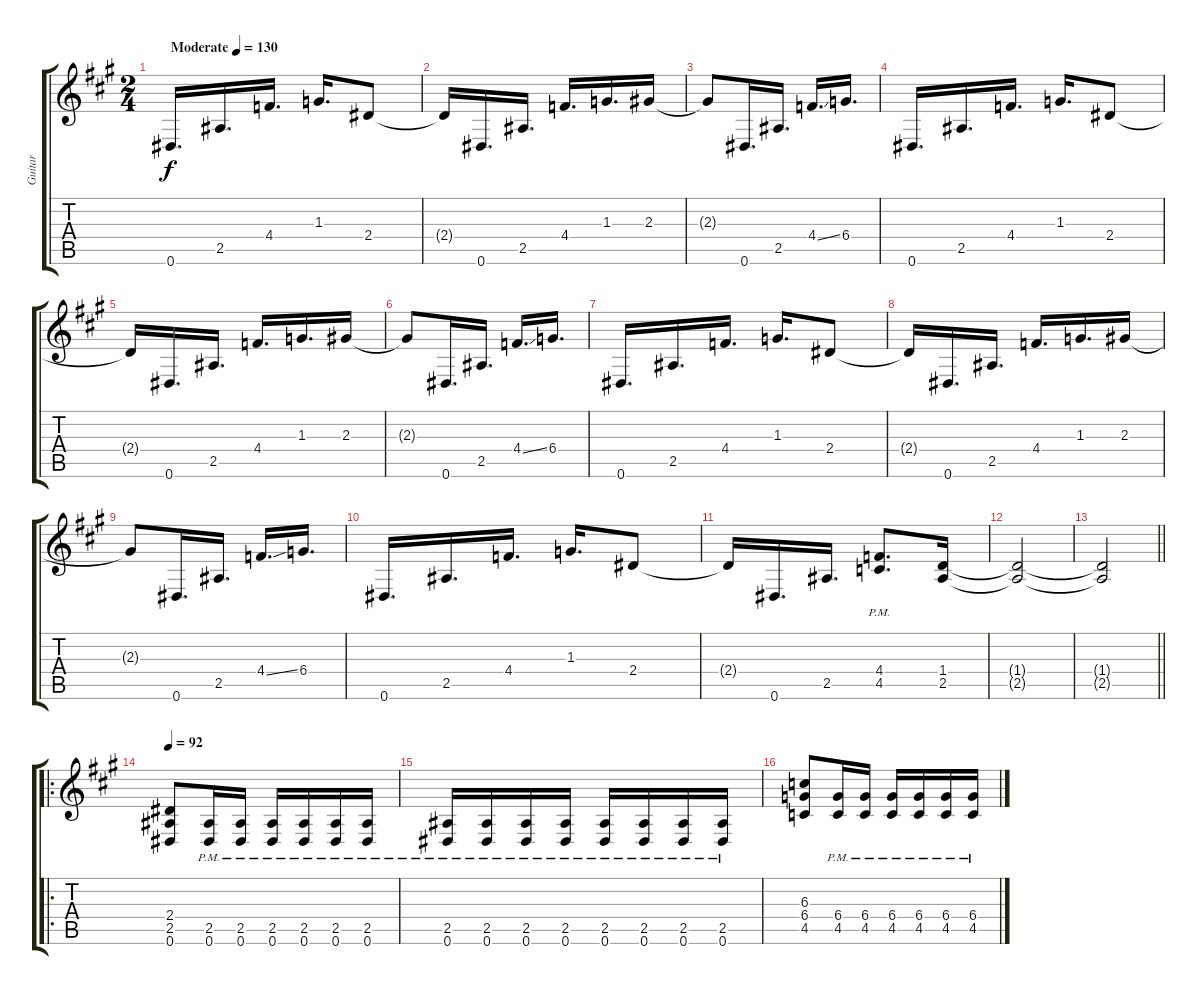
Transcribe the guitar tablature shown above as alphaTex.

\track ("Guitar" "Guitar") {instrument acousticguitarsteel}
\staff {score tabs}
\tuning (Eb4 Bb3 Gb3 Db3 Ab2 Eb2) {hide}
\ts (2 4)
\tempo (130 "Moderate")
\clef g2
\ks a
0.6.16{d dy f instrument acousticguitarsteel} 2.5.16{d} 4.4.16{d} 1.3.16{d} 2.4.8 |
2.4{t}.16 0.6.16{d} 2.5.16{d} 4.4.16{d} 1.3.16{d} 2.3.16 |
2.3{t}.8 0.6.16{d} 2.5.16{d} 4.4{ss}.16{d} 6.4.16{d} |
0.6.16{d} 2.5.16{d} 4.4.16{d} 1.3.16{d} 2.4.8 |
2.4{t}.16 0.6.16{d} 2.5.16{d} 4.4.16{d} 1.3.16{d} 2.3.16 |
2.3{t}.8 0.6.16{d} 2.5.16{d} 4.4{ss}.16{d} 6.4.16{d} |
0.6.16{d} 2.5.16{d} 4.4.16{d} 1.3.16{d} 2.4.8 |
2.4{t}.16 0.6.16{d} 2.5.16{d} 4.4.16{d} 1.3.16{d} 2.3.16 |
2.3{t}.8 0.6.16{d} 2.5.16{d} 4.4{ss}.16{d} 6.4.16{d} |
0.6.16{d} 2.5.16{d} 4.4.16{d} 1.3.16{d} 2.4.8 |
2.4{t}.16 0.6.16{d} 2.5.16{d} (4.4{pm} 4.5).8{d} (1.4 2.5).16 |
(1.4{t} 2.5{t}).2 |
\barLineRight lightlight
(1.4{t} 2.5{t}).2 |
\ro
\tempo 92
(2.4 2.5 0.6).8 (2.5{pm} 0.6{pm}).16 (2.5{pm} 0.6{pm}).16 (2.5{pm} 0.6{pm}).16 (2.5{pm} 0.6{pm}).16 (2.5{pm} 0.6{pm}).16 (2.5{pm} 0.6{pm}).16 |
(2.5{pm} 0.6{pm}).16 (2.5{pm} 0.6{pm}).16 (2.5{pm} 0.6{pm}).16 (2.5{pm} 0.6{pm}).16 (2.5{pm} 0.6{pm}).16 (2.5{pm} 0.6{pm}).16 (2.5{pm} 0.6{pm}).16 (2.5{pm} 0.6{pm}).16 |
(6.3 6.4 4.5).8 (6.4{pm} 4.5{pm}).16 (6.4{pm} 4.5{pm}).16 (6.4{pm} 4.5{pm}).16 (6.4{pm} 4.5{pm}).16 (6.4{pm} 4.5{pm}).16 (6.4{pm} 4.5{pm}).16
